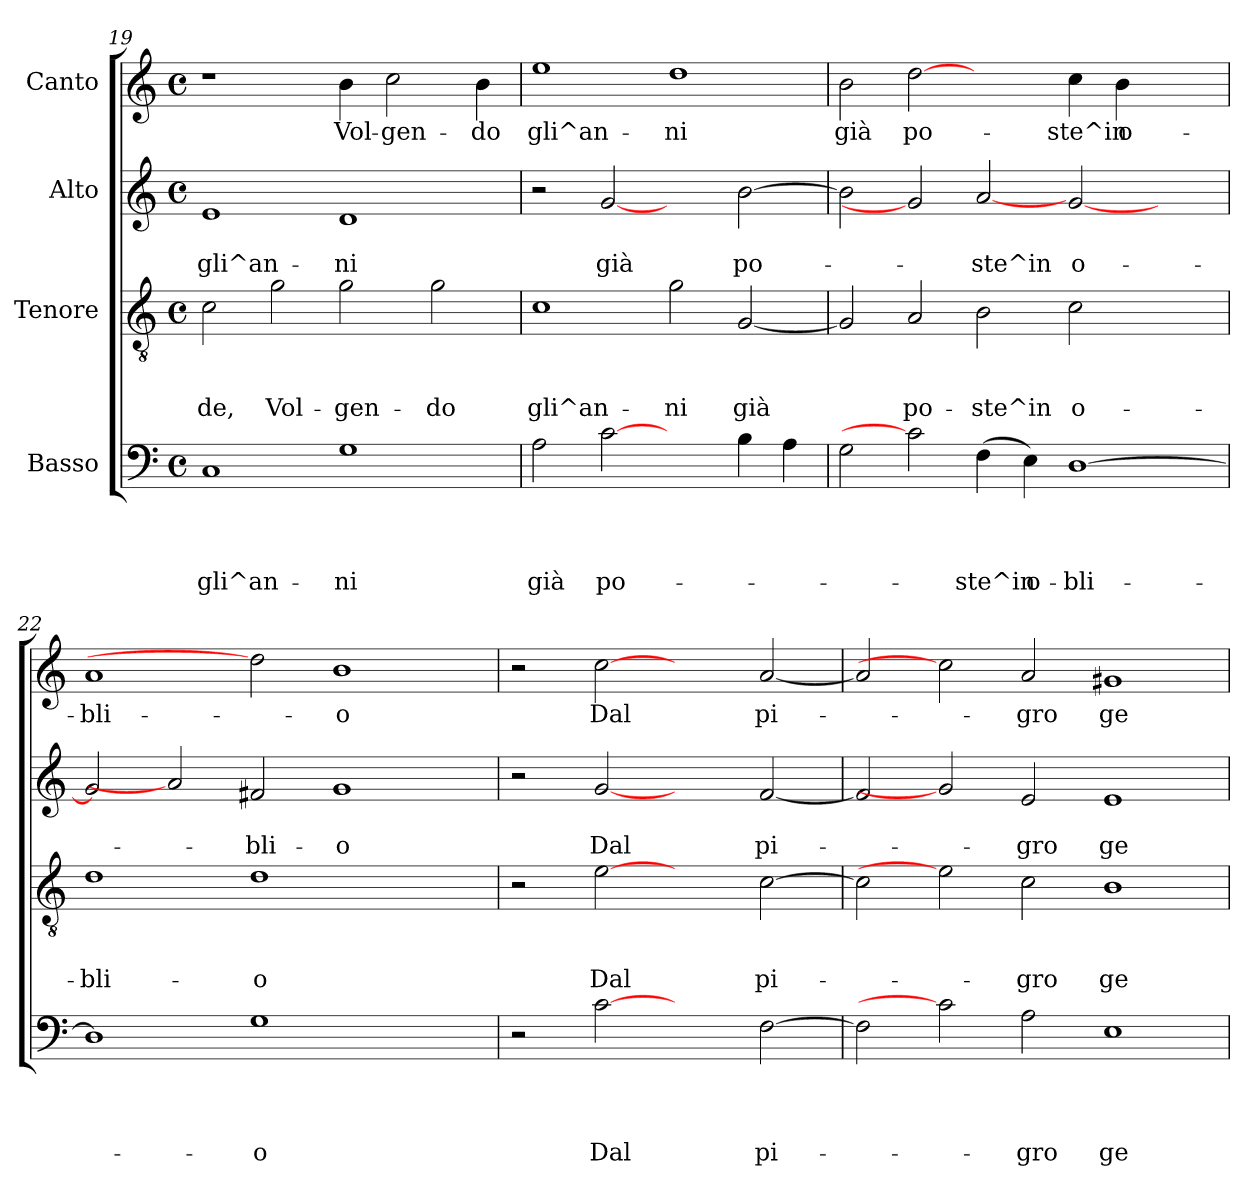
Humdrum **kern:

**kern	**text	**text	**text	**text	**kern	**text	**text	**text	**kern	**text	**text	**kern	**text
*part4	*part4	*part4	*part4	*part4	*part3	*part3	*part3	*part3	*part2	*part2	*part2	*part1	*part1
*staff4	*staff4	*staff4	*staff4	*staff4	*staff3	*staff3	*staff3	*staff3	*staff2	*staff2	*staff2	*staff1	*staff1
*I"Basso	*	*	*	*	*I"Tenore	*	*	*	*I"Alto	*	*	*I"Canto	*
*clefF4	*	*	*	*	*clefGv2	*	*	*	*clefG2	*	*	*clefG2	*
*k[]	*	*	*	*	*k[]	*	*	*	*k[]	*	*	*k[]	*
*C:	*	*	*	*	*C:	*	*	*	*C:	*	*	*C:	*
*M4/4	*	*	*	*	*M4/4	*	*	*	*M4/4	*	*	*M4/4	*
*met(c)	*	*	*	*	*met(c)	*	*	*	*met(c)	*	*	*met(c)	*
=19	=19	=19	=19	=19	=19	=19	=19	=19	=19	=19	=19	=19	=19
!	!	!	!	!LO:LY:b	!	!	!	!LO:LY:b	!	!	!LO:LY:b	!	!
1C	.	.	.	gli^an-	2c\	.	.	-de,	1e	.	gli^an-	1r	.
!	!	!	!	!	!	!	!	!LO:LY:b	!	!	!	!	!
.	.	.	.	.	2g\	.	.	Vol-	.	.	.	.	.
!	!	!	!	!LO:LY:b	!	!	!	!LO:LY:b	!	!	!LO:LY:b	!	!LO:LY:b
1G	.	.	.	-ni	2g\	.	.	-gen-	1d	.	-ni	4b\	Vol-
!	!	!	!	!	!	!	!	!	!	!	!	!	!LO:LY:b
.	.	.	.	.	.	.	.	.	.	.	.	2cc\	-gen-
!	!	!	!	!	!	!	!	!LO:LY:b	!	!	!	!	!
.	.	.	.	.	2g\	.	.	-do	.	.	.	.	.
!	!	!	!	!	!	!	!	!	!	!	!	!	!LO:LY:b
.	.	.	.	.	.	.	.	.	.	.	.	4b\	-do
=20	=20	=20	=20	=20	=20	=20	=20	=20	=20	=20	=20	=20	=20
!	!	!	!	!LO:LY:b	!	!	!	!LO:LY:b	!	!	!	!	!LO:LY:b
2A\	.	.	.	già	1c	.	.	gli^an-	2r	.	.	1ee	gli^an-
!	!	!	!	!LO:LY:b	!	!	!	!	!	!	!LO:LY:b	!	!
[2c	.	.	.	po-	.	.	.	.	[2g	.	già	.	.
!	!	!	!	!	!	!	!	!LO:LY:b	!	!	!	!	!LO:LY:b
2ryy	.	.	.	.	2g\	.	.	-ni	2ryy	.	.	1dd	-ni
!	!	!	!	!	!	!	!	!LO:LY:b	!	!	!LO:LY:b	!	!
4B\	.	.	.	.	[>2G/	.	.	già	[>2b\	.	po-	.	.
4A\	.	.	.	.	.	.	.	.	.	.	.	.	.
!!LO:PB:g=z
=21	=21	=21	=21	=21	=21	=21	=21	=21	=21	=21	=21	=21	=21
!	!	!	!	!	!	!	!	!	!	!	!	!	!LO:LY:b
2G\	.	.	.	.	2G/]	.	.	.	2b\]	.	.	2b\	già
!	!	!	!	!	!	!	!	!LO:LY:b	!	!	!	!	!LO:LY:b
2c]	.	.	.	.	2A/	.	.	po-	2g]	.	.	[2dd	po-
!	!	!	!	!LO:LY:b	!	!	!	!LO:LY:b	!	!	!LO:LY:b	!	!
(<4F\	.	.	.	-ste^in	2B\	.	.	-ste^in	[2a	.	-ste^in	2ryy	.
!	!	!	!	!LO:LY:b	!	!	!	!	!	!	!	!	!
4E\)	.	.	.	o-	.	.	.	.	.	.	.	.	.
!	!	!	!	!LO:LY:b	!	!	!	!LO:LY:b	!	!	!LO:LY:b	!	!LO:LY:b
[>1D	.	.	.	-bli-	2c\	.	.	o-	[<2g/	.	o-	4cc\	-ste^in
!	!	!	!	!	!	!	!	!	!	!	!	!	!LO:LY:b
.	.	.	.	.	.	.	.	.	.	.	.	4b\	o-
.	.	.	.	.	2ryy	.	.	.	2ryy	.	.	2ryy	.
=22	=22	=22	=22	=22	=22	=22	=22	=22	=22	=22	=22	=22	=22
!	!	!	!	!	!	!	!	!LO:LY:b	!	!	!	!	!LO:LY:b
1D]	.	.	.	.	1d	.	.	-bli-	2g/]	.	.	1a	-bli-
.	.	.	.	.	.	.	.	.	2a]	.	.	.	.
!	!	!	!	!LO:LY:b	!	!	!	!LO:LY:b	!	!	!LO:LY:b	!	!
1G	.	.	.	-o	1d	.	.	-o	2f#X/	.	-bli-	2dd]	.
!	!	!	!	!	!	!	!	!	!	!	!LO:LY:b	!	!LO:LY:b
.	.	.	.	.	.	.	.	.	1g	.	-o	1b	-o
2ryy	.	.	.	.	2ryy	.	.	.	.	.	.	.	.
=23	=23	=23	=23	=23	=23	=23	=23	=23	=23	=23	=23	=23	=23
2r	.	.	.	.	2r	.	.	.	2r	.	.	2r	.
!	!	!	!	!LO:LY:b	!	!	!	!LO:LY:b	!	!	!LO:LY:b	!	!LO:LY:b
[2c	.	.	.	Dal	[2e	.	.	Dal	[2g	.	Dal	[2cc	Dal
2ryy	.	.	.	.	2ryy	.	.	.	2ryy	.	.	2ryy	.
!	!	!	!	!LO:LY:b	!	!	!	!LO:LY:b	!	!	!LO:LY:b	!	!LO:LY:b
[>2F\	.	.	.	pi-	[>2c\	.	.	pi-	[<2f/	.	pi-	[<2a/	pi-
=24	=24	=24	=24	=24	=24	=24	=24	=24	=24	=24	=24	=24	=24
2F\]	.	.	.	.	2c\]	.	.	.	2f/]	.	.	2a/]	.
2c]	.	.	.	.	2e]	.	.	.	2g]	.	.	2cc]	.
!	!	!	!	!LO:LY:b	!	!	!	!LO:LY:b	!	!	!LO:LY:b	!	!LO:LY:b
2A\	.	.	.	-gro	2c\	.	.	-gro	2e/	.	-gro	2a/	-gro
!	!	!	!	!LO:LY:b	!	!	!	!LO:LY:b	!	!	!LO:LY:b	!	!LO:LY:b
1E	.	.	.	ge-	1B	.	.	ge-	1e	.	ge-	1g#X	ge-
=	=	=	=	=	=	=	=	=	=	=	=	=	=
*-	*-	*-	*-	*-	*-	*-	*-	*-	*-	*-	*-	*-	*-
